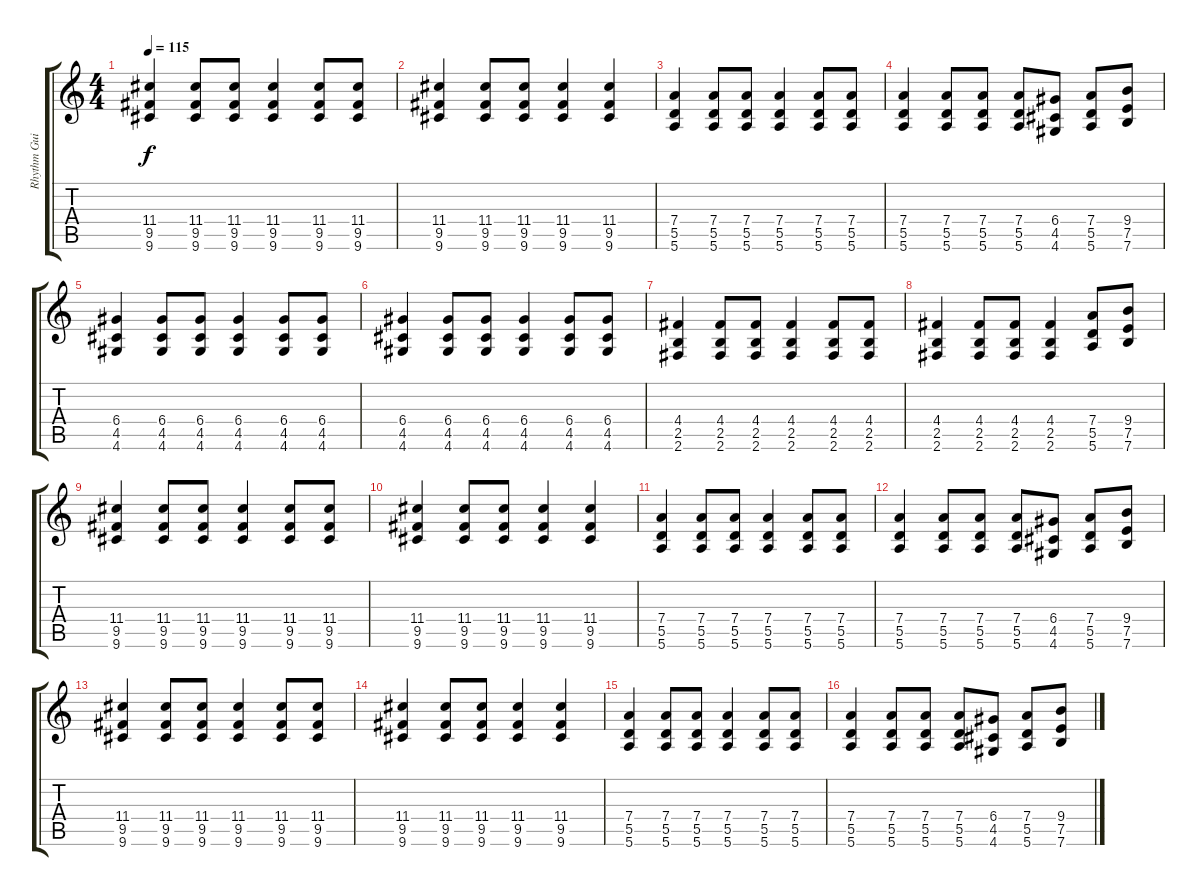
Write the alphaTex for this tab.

\track ("Rhythm Guitar" "Rhythm Gui") {instrument distortionguitar}
\staff {score tabs}
\tuning (E4 B3 G3 D3 A2 E2) {hide}
\ts (4 4)
\tempo 115
\clef g2
\ks c
(11.4 9.5 9.6).4{dy f} (11.4 9.5 9.6).8 (11.4 9.5 9.6).8 (11.4 9.5 9.6).4 (11.4 9.5 9.6).8 (11.4 9.5 9.6).8 |
(11.4 9.5 9.6).4 (11.4 9.5 9.6).8 (11.4 9.5 9.6).8 (11.4 9.5 9.6).4 (11.4 9.5 9.6).4 |
(7.4 5.5 5.6).4 (7.4 5.5 5.6).8 (7.4 5.5 5.6).8 (7.4 5.5 5.6).4 (7.4 5.5 5.6).8 (7.4 5.5 5.6).8 |
(7.4 5.5 5.6).4 (7.4 5.5 5.6).8 (7.4 5.5 5.6).8 (7.4 5.5 5.6).8 (6.4 4.5 4.6).8 (7.4 5.5 5.6).8 (9.4 7.5 7.6).8 |
(6.4 4.5 4.6).4 (6.4 4.5 4.6).8 (6.4 4.5 4.6).8 (6.4 4.5 4.6).4 (6.4 4.5 4.6).8 (6.4 4.5 4.6).8 |
(6.4 4.5 4.6).4 (6.4 4.5 4.6).8 (6.4 4.5 4.6).8 (6.4 4.5 4.6).4 (6.4 4.5 4.6).8 (6.4 4.5 4.6).8 |
(4.4 2.5 2.6).4 (4.4 2.5 2.6).8 (4.4 2.5 2.6).8 (4.4 2.5 2.6).4 (4.4 2.5 2.6).8 (4.4 2.5 2.6).8 |
(4.4 2.5 2.6).4 (4.4 2.5 2.6).8 (4.4 2.5 2.6).8 (4.4 2.5 2.6).4 (7.4 5.5 5.6).8 (9.4 7.5 7.6).8 |
(11.4 9.5 9.6).4 (11.4 9.5 9.6).8 (11.4 9.5 9.6).8 (11.4 9.5 9.6).4 (11.4 9.5 9.6).8 (11.4 9.5 9.6).8 |
(11.4 9.5 9.6).4 (11.4 9.5 9.6).8 (11.4 9.5 9.6).8 (11.4 9.5 9.6).4 (11.4 9.5 9.6).4 |
(7.4 5.5 5.6).4 (7.4 5.5 5.6).8 (7.4 5.5 5.6).8 (7.4 5.5 5.6).4 (7.4 5.5 5.6).8 (7.4 5.5 5.6).8 |
(7.4 5.5 5.6).4 (7.4 5.5 5.6).8 (7.4 5.5 5.6).8 (7.4 5.5 5.6).8 (6.4 4.5 4.6).8 (7.4 5.5 5.6).8 (9.4 7.5 7.6).8 |
(11.4 9.5 9.6).4 (11.4 9.5 9.6).8 (11.4 9.5 9.6).8 (11.4 9.5 9.6).4 (11.4 9.5 9.6).8 (11.4 9.5 9.6).8 |
(11.4 9.5 9.6).4 (11.4 9.5 9.6).8 (11.4 9.5 9.6).8 (11.4 9.5 9.6).4 (11.4 9.5 9.6).4 |
(7.4 5.5 5.6).4 (7.4 5.5 5.6).8 (7.4 5.5 5.6).8 (7.4 5.5 5.6).4 (7.4 5.5 5.6).8 (7.4 5.5 5.6).8 |
(7.4 5.5 5.6).4 (7.4 5.5 5.6).8 (7.4 5.5 5.6).8 (7.4 5.5 5.6).8 (6.4 4.5 4.6).8 (7.4 5.5 5.6).8 (9.4 7.5 7.6).8
